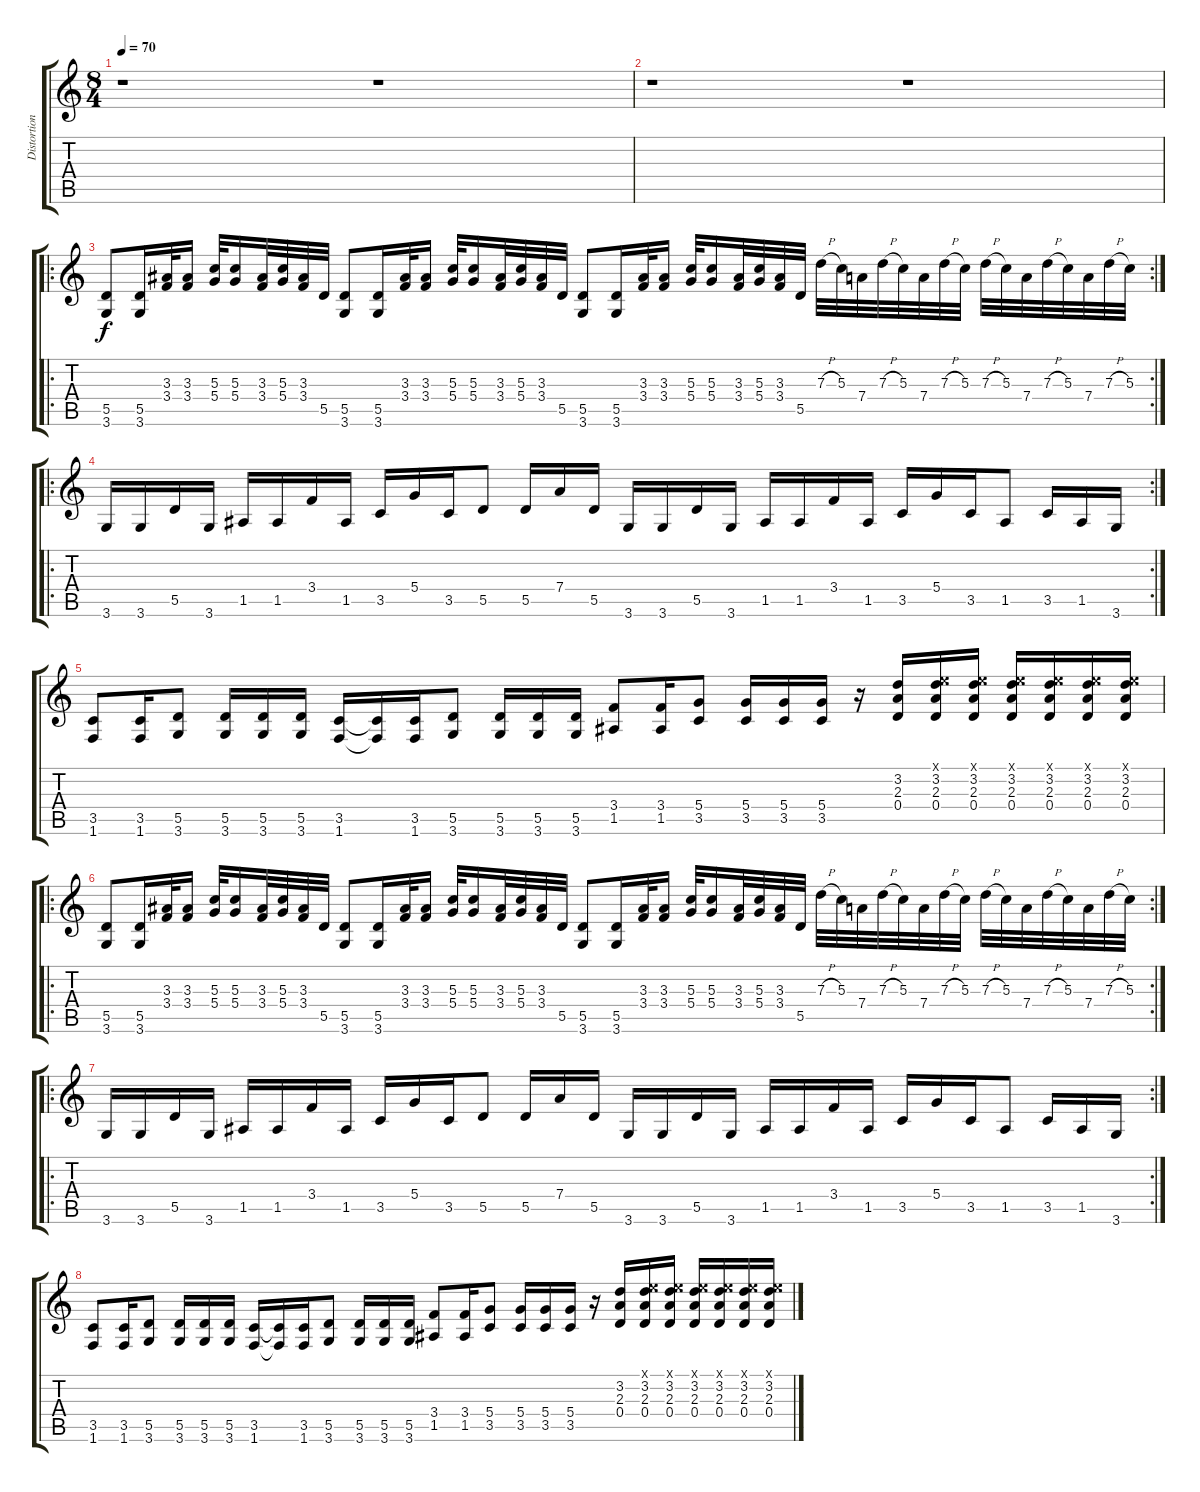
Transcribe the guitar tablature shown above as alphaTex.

\track ("Distortion Guitar" "Distortion") {instrument distortionguitar}
\staff {score tabs}
\tuning (E4 B3 G3 D3 A2 E2) {hide}
\ts (8 4)
\tempo 70
\clef g2
\ks c
r.1{dy f instrument distortionguitar} r.1 |
r.1 r.1 |
\ro
\rc 2
(5.5 3.6).8 (5.5 3.6).16 (3.3 3.4).32 (3.3 3.4).16 (5.3 5.4).32 (5.3 5.4).16 (3.3 3.4).32 (5.3 5.4).32 (3.3 3.4).32 5.5.32 (5.5 3.6).8 (5.5 3.6).16 (3.3 3.4).32 (3.3 3.4).16 (5.3 5.4).32 (5.3 5.4).16 (3.3 3.4).32 (5.3 5.4).32 (3.3 3.4).32 5.5.32 (5.5 3.6).8 (5.5 3.6).16 (3.3 3.4).32 (3.3 3.4).16 (5.3 5.4).32 (5.3 5.4).16 (3.3 3.4).32 (5.3 5.4).32 (3.3 3.4).32 5.5.32 7.3{h}.32 5.3.32 7.4.32 7.3{h}.32 5.3.32 7.4.32 7.3{h}.32 5.3.32 7.3{h}.32 5.3.32 7.4.32 7.3{h}.32 5.3.32 7.4.32 7.3{h}.32 5.3.32 |
\ro
\rc 2
3.6.16 3.6.16 5.5.16 3.6.16 1.5.16 1.5.16 3.4.16 1.5.16 3.5.16 5.4.16 3.5.16 5.5.8 5.5.16 7.4.16 5.5.16 3.6.16 3.6.16 5.5.16 3.6.16 1.5.16 1.5.16 3.4.16 1.5.16 3.5.16 5.4.16 3.5.16 1.5.8 3.5.16 1.5.16 3.6.16 |
(3.5 1.6).8 (3.5 1.6).16 (5.5 3.6).8 (5.5 3.6).16 (5.5 3.6).16 (5.5 3.6).16 (3.5 1.6).16 (3.5{t} 1.6{t}).16 (3.5 1.6).16 (5.5 3.6).8 (5.5 3.6).16 (5.5 3.6).16 (5.5 3.6).16 (3.4 1.5).8 (3.4 1.5).16 (5.4 3.5).8 (5.4 3.5).16 (5.4 3.5).16 (5.4 3.5).16 r.16 (3.2 2.3 0.4).16 (0.1{x} 3.2 2.3 0.4).16 (0.1{x} 3.2 2.3 0.4).16 (0.1{x} 3.2 2.3 0.4).16 (0.1{x} 3.2 2.3 0.4).16 (0.1{x} 3.2 2.3 0.4).16 (0.1{x} 3.2 2.3 0.4).16 |
\ro
\rc 2
(5.5 3.6).8 (5.5 3.6).16 (3.3 3.4).32 (3.3 3.4).16 (5.3 5.4).32 (5.3 5.4).16 (3.3 3.4).32 (5.3 5.4).32 (3.3 3.4).32 5.5.32 (5.5 3.6).8 (5.5 3.6).16 (3.3 3.4).32 (3.3 3.4).16 (5.3 5.4).32 (5.3 5.4).16 (3.3 3.4).32 (5.3 5.4).32 (3.3 3.4).32 5.5.32 (5.5 3.6).8 (5.5 3.6).16 (3.3 3.4).32 (3.3 3.4).16 (5.3 5.4).32 (5.3 5.4).16 (3.3 3.4).32 (5.3 5.4).32 (3.3 3.4).32 5.5.32 7.3{h}.32 5.3.32 7.4.32 7.3{h}.32 5.3.32 7.4.32 7.3{h}.32 5.3.32 7.3{h}.32 5.3.32 7.4.32 7.3{h}.32 5.3.32 7.4.32 7.3{h}.32 5.3.32 |
\ro
\rc 2
3.6.16 3.6.16 5.5.16 3.6.16 1.5.16 1.5.16 3.4.16 1.5.16 3.5.16 5.4.16 3.5.16 5.5.8 5.5.16 7.4.16 5.5.16 3.6.16 3.6.16 5.5.16 3.6.16 1.5.16 1.5.16 3.4.16 1.5.16 3.5.16 5.4.16 3.5.16 1.5.8 3.5.16 1.5.16 3.6.16 |
(3.5 1.6).8 (3.5 1.6).16 (5.5 3.6).8 (5.5 3.6).16 (5.5 3.6).16 (5.5 3.6).16 (3.5 1.6).16 (3.5{t} 1.6{t}).16 (3.5 1.6).16 (5.5 3.6).8 (5.5 3.6).16 (5.5 3.6).16 (5.5 3.6).16 (3.4 1.5).8 (3.4 1.5).16 (5.4 3.5).8 (5.4 3.5).16 (5.4 3.5).16 (5.4 3.5).16 r.16 (3.2 2.3 0.4).16 (0.1{x} 3.2 2.3 0.4).16 (0.1{x} 3.2 2.3 0.4).16 (0.1{x} 3.2 2.3 0.4).16 (0.1{x} 3.2 2.3 0.4).16 (0.1{x} 3.2 2.3 0.4).16 (0.1{x} 3.2 2.3 0.4).16
